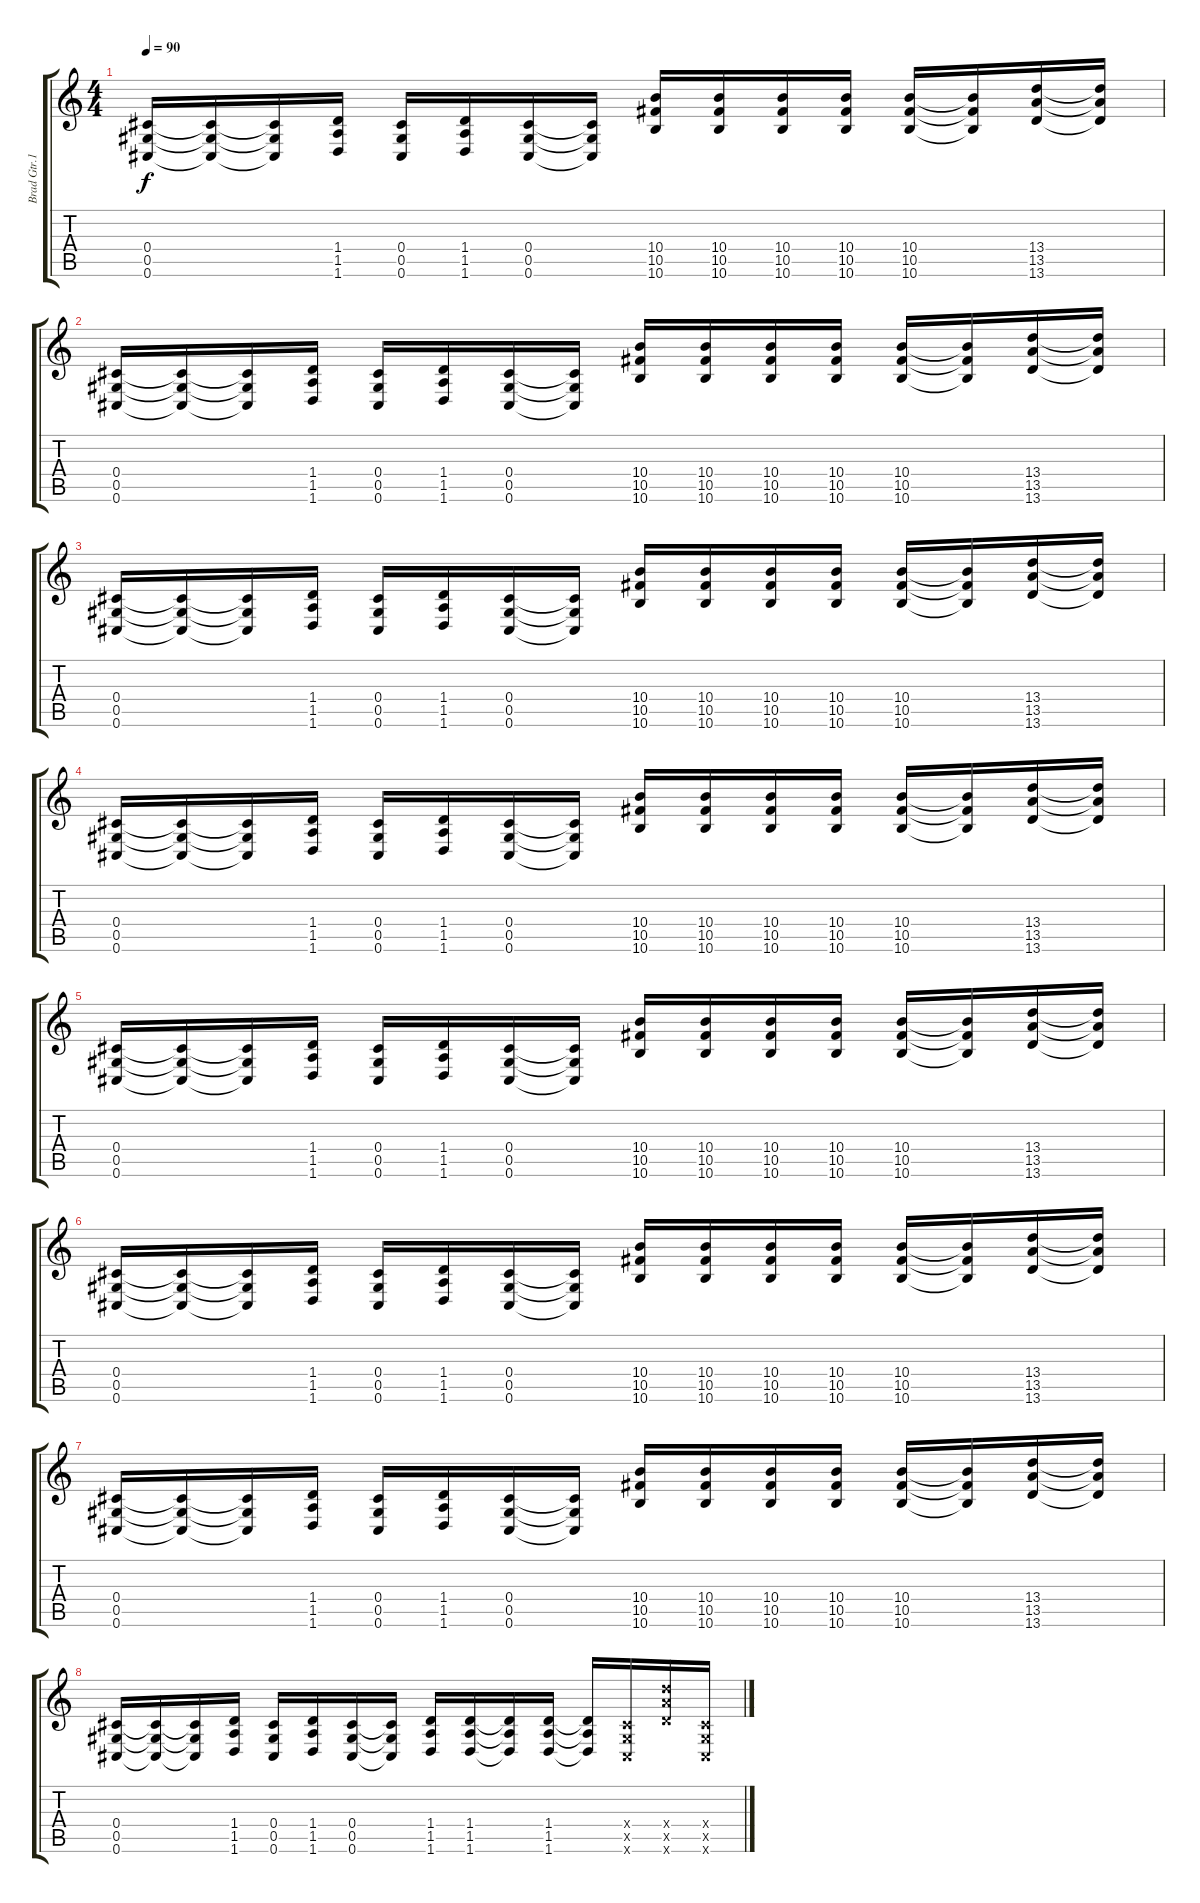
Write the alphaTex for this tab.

\track ("Brad Gtr.1" "Brad Gtr.1") {instrument distortionguitar}
\staff {score tabs}
\tuning (Eb4 Bb3 Gb3 Db3 Ab2 Db2) {hide}
\ts (4 4)
\tempo 90
\clef g2
\ks c
(0.4 0.5 0.6).16{dy f volume 16} (0.4{t} 0.5{t} 0.6{t}).16 (0.4{t} 0.5{t} 0.6{t}).16 (1.4 1.5 1.6).16 (0.4 0.5 0.6).16 (1.4 1.5 1.6).16 (0.4 0.5 0.6).16 (0.4{t} 0.5{t} 0.6{t}).16 (10.4 10.5 10.6).16 (10.4 10.5 10.6).16 (10.4 10.5 10.6).16 (10.4 10.5 10.6).16 (10.4 10.5 10.6).16 (10.4{t} 10.5{t} 10.6{t}).16 (13.4 13.5 13.6).16 (13.4{t} 13.5{t} 13.6{t}).16 |
(0.4 0.5 0.6).16 (0.4{t} 0.5{t} 0.6{t}).16 (0.4{t} 0.5{t} 0.6{t}).16 (1.4 1.5 1.6).16 (0.4 0.5 0.6).16 (1.4 1.5 1.6).16 (0.4 0.5 0.6).16 (0.4{t} 0.5{t} 0.6{t}).16 (10.4 10.5 10.6).16 (10.4 10.5 10.6).16 (10.4 10.5 10.6).16 (10.4 10.5 10.6).16 (10.4 10.5 10.6).16 (10.4{t} 10.5{t} 10.6{t}).16 (13.4 13.5 13.6).16 (13.4{t} 13.5{t} 13.6{t}).16 |
(0.4 0.5 0.6).16 (0.4{t} 0.5{t} 0.6{t}).16 (0.4{t} 0.5{t} 0.6{t}).16 (1.4 1.5 1.6).16 (0.4 0.5 0.6).16 (1.4 1.5 1.6).16 (0.4 0.5 0.6).16 (0.4{t} 0.5{t} 0.6{t}).16 (10.4 10.5 10.6).16 (10.4 10.5 10.6).16 (10.4 10.5 10.6).16 (10.4 10.5 10.6).16 (10.4 10.5 10.6).16 (10.4{t} 10.5{t} 10.6{t}).16 (13.4 13.5 13.6).16 (13.4{t} 13.5{t} 13.6{t}).16 |
(0.4 0.5 0.6).16 (0.4{t} 0.5{t} 0.6{t}).16 (0.4{t} 0.5{t} 0.6{t}).16 (1.4 1.5 1.6).16 (0.4 0.5 0.6).16 (1.4 1.5 1.6).16 (0.4 0.5 0.6).16 (0.4{t} 0.5{t} 0.6{t}).16 (10.4 10.5 10.6).16 (10.4 10.5 10.6).16 (10.4 10.5 10.6).16 (10.4 10.5 10.6).16 (10.4 10.5 10.6).16 (10.4{t} 10.5{t} 10.6{t}).16 (13.4 13.5 13.6).16 (13.4{t} 13.5{t} 13.6{t}).16 |
(0.4 0.5 0.6).16 (0.4{t} 0.5{t} 0.6{t}).16 (0.4{t} 0.5{t} 0.6{t}).16 (1.4 1.5 1.6).16 (0.4 0.5 0.6).16 (1.4 1.5 1.6).16 (0.4 0.5 0.6).16 (0.4{t} 0.5{t} 0.6{t}).16 (10.4 10.5 10.6).16 (10.4 10.5 10.6).16 (10.4 10.5 10.6).16 (10.4 10.5 10.6).16 (10.4 10.5 10.6).16 (10.4{t} 10.5{t} 10.6{t}).16 (13.4 13.5 13.6).16 (13.4{t} 13.5{t} 13.6{t}).16 |
(0.4 0.5 0.6).16 (0.4{t} 0.5{t} 0.6{t}).16 (0.4{t} 0.5{t} 0.6{t}).16 (1.4 1.5 1.6).16 (0.4 0.5 0.6).16 (1.4 1.5 1.6).16 (0.4 0.5 0.6).16 (0.4{t} 0.5{t} 0.6{t}).16 (10.4 10.5 10.6).16 (10.4 10.5 10.6).16 (10.4 10.5 10.6).16 (10.4 10.5 10.6).16 (10.4 10.5 10.6).16 (10.4{t} 10.5{t} 10.6{t}).16 (13.4 13.5 13.6).16 (13.4{t} 13.5{t} 13.6{t}).16 |
(0.4 0.5 0.6).16 (0.4{t} 0.5{t} 0.6{t}).16 (0.4{t} 0.5{t} 0.6{t}).16 (1.4 1.5 1.6).16 (0.4 0.5 0.6).16 (1.4 1.5 1.6).16 (0.4 0.5 0.6).16 (0.4{t} 0.5{t} 0.6{t}).16 (10.4 10.5 10.6).16 (10.4 10.5 10.6).16 (10.4 10.5 10.6).16 (10.4 10.5 10.6).16 (10.4 10.5 10.6).16 (10.4{t} 10.5{t} 10.6{t}).16 (13.4 13.5 13.6).16 (13.4{t} 13.5{t} 13.6{t}).16 |
(0.4 0.5 0.6).16 (0.4{t} 0.5{t} 0.6{t}).16 (0.4{t} 0.5{t} 0.6{t}).16 (1.4 1.5 1.6).16 (0.4 0.5 0.6).16 (1.4 1.5 1.6).16 (0.4 0.5 0.6).16 (0.4{t} 0.5{t} 0.6{t}).16 (1.4 1.5 1.6).16 (1.4 1.5 1.6).16 (1.4{t} 1.5{t} 1.6{t}).16 (1.4 1.5 1.6).16 (1.4{t} 1.5{t} 1.6{t}).16 (0.4{x} 0.5{x} 0.6{x}).16 (13.4{x} 13.5{x} 13.6{x}).16 (0.4{x} 0.5{x} 0.6{x}).16
